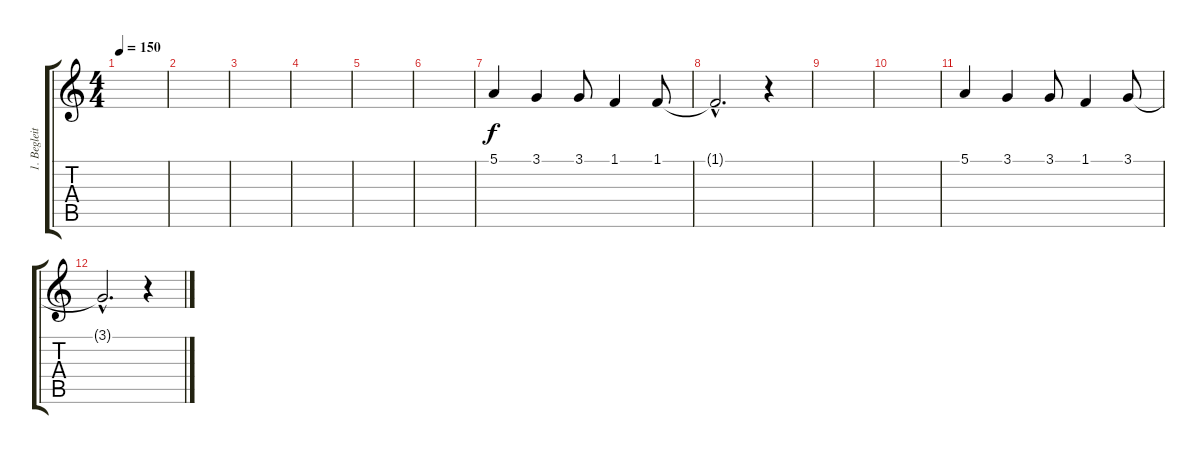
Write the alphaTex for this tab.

\track ("1. Begleitstimme" "1. Begleit") {instrument choiraahs}
\staff {score tabs}
\tuning (E4 B3 G3 D3 A2 E2) {hide}
\ts (4 4)
\tempo 150
\clef g2
\ks c
|
|
|
|
|
|
5.1.4{volume 14} 3.1.4 3.1.8 1.1.4 1.1.8 |
1.1{hac t}.2{d} r.4 |
|
|
5.1.4{volume 14} 3.1.4 3.1.8 1.1.4 3.1.8 |
3.1{hac t}.2{d} r.4
